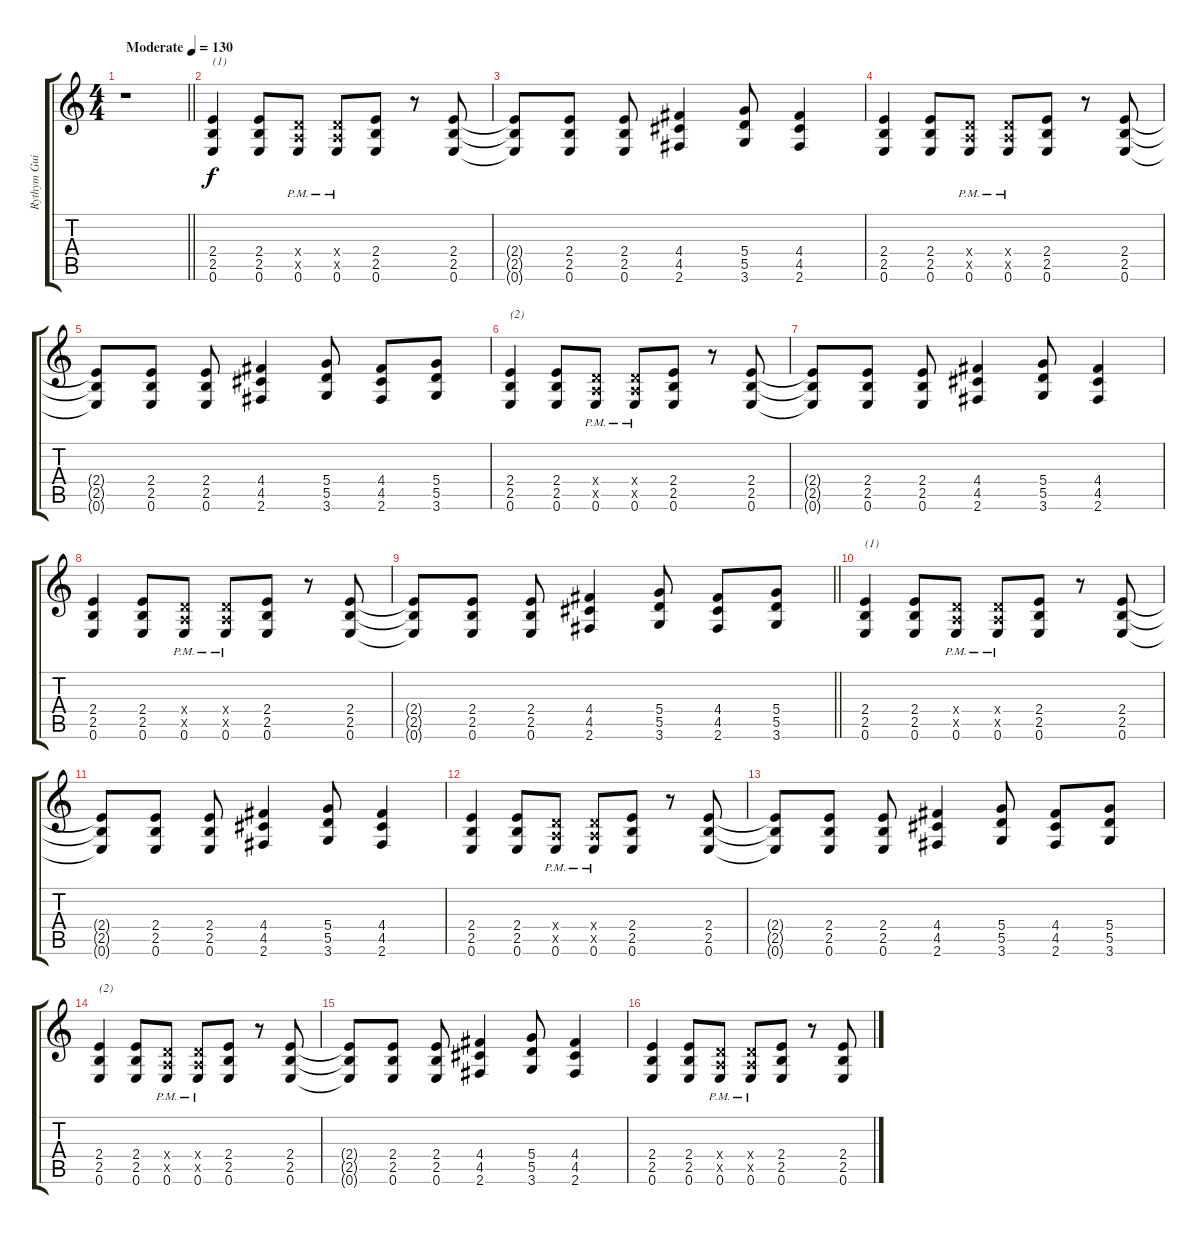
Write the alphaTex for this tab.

\track ("Rythym Guitar I" "Rythym Gui") {instrument overdrivenguitar}
\staff {score tabs}
\tuning (E4 B3 G3 D3 A2 E2) {hide}
\ts (4 4)
\tempo (130 "Moderate")
\clef g2
\barLineRight lightlight
\ks c
r.1{dy f instrument overdrivenguitar} |
(2.4 2.5 0.6).4{txt "(1)"} (2.4 2.5 0.6).8 (0.4{x} 0.5{x} 0.6{pm}).8 (0.4{x} 0.5{x} 0.6{pm}).8 (2.4 2.5 0.6).8 r.8 (2.4 2.5 0.6).8 |
(2.4{t} 2.5{t} 0.6{t}).8 (2.4 2.5 0.6).8 (2.4 2.5 0.6).8 (4.4 4.5 2.6).4 (5.4 5.5 3.6).8 (4.4 4.5 2.6).4 |
(2.4 2.5 0.6).4 (2.4 2.5 0.6).8 (0.4{x} 0.5{x} 0.6{pm}).8 (0.4{x} 0.5{x} 0.6{pm}).8 (2.4 2.5 0.6).8 r.8 (2.4 2.5 0.6).8 |
(2.4{t} 2.5{t} 0.6{t}).8 (2.4 2.5 0.6).8 (2.4 2.5 0.6).8 (4.4 4.5 2.6).4 (5.4 5.5 3.6).8 (4.4 4.5 2.6).8 (5.4 5.5 3.6).8 |
(2.4 2.5 0.6).4{txt "(2)"} (2.4 2.5 0.6).8 (0.4{x} 0.5{x} 0.6{pm}).8 (0.4{x} 0.5{x} 0.6{pm}).8 (2.4 2.5 0.6).8 r.8 (2.4 2.5 0.6).8 |
(2.4{t} 2.5{t} 0.6{t}).8 (2.4 2.5 0.6).8 (2.4 2.5 0.6).8 (4.4 4.5 2.6).4 (5.4 5.5 3.6).8 (4.4 4.5 2.6).4 |
(2.4 2.5 0.6).4 (2.4 2.5 0.6).8 (0.4{x} 0.5{x} 0.6{pm}).8 (0.4{x} 0.5{x} 0.6{pm}).8 (2.4 2.5 0.6).8 r.8 (2.4 2.5 0.6).8 |
\barLineRight lightlight
(2.4{t} 2.5{t} 0.6{t}).8 (2.4 2.5 0.6).8 (2.4 2.5 0.6).8 (4.4 4.5 2.6).4 (5.4 5.5 3.6).8 (4.4 4.5 2.6).8 (5.4 5.5 3.6).8 |
(2.4 2.5 0.6).4{txt "(1)"} (2.4 2.5 0.6).8 (0.4{x} 0.5{x} 0.6{pm}).8 (0.4{x} 0.5{x} 0.6{pm}).8 (2.4 2.5 0.6).8 r.8 (2.4 2.5 0.6).8 |
(2.4{t} 2.5{t} 0.6{t}).8 (2.4 2.5 0.6).8 (2.4 2.5 0.6).8 (4.4 4.5 2.6).4 (5.4 5.5 3.6).8 (4.4 4.5 2.6).4 |
(2.4 2.5 0.6).4 (2.4 2.5 0.6).8 (0.4{x} 0.5{x} 0.6{pm}).8 (0.4{x} 0.5{x} 0.6{pm}).8 (2.4 2.5 0.6).8 r.8 (2.4 2.5 0.6).8 |
(2.4{t} 2.5{t} 0.6{t}).8 (2.4 2.5 0.6).8 (2.4 2.5 0.6).8 (4.4 4.5 2.6).4 (5.4 5.5 3.6).8 (4.4 4.5 2.6).8 (5.4 5.5 3.6).8 |
(2.4 2.5 0.6).4{txt "(2)"} (2.4 2.5 0.6).8 (0.4{x} 0.5{x} 0.6{pm}).8 (0.4{x} 0.5{x} 0.6{pm}).8 (2.4 2.5 0.6).8 r.8 (2.4 2.5 0.6).8 |
(2.4{t} 2.5{t} 0.6{t}).8 (2.4 2.5 0.6).8 (2.4 2.5 0.6).8 (4.4 4.5 2.6).4 (5.4 5.5 3.6).8 (4.4 4.5 2.6).4 |
(2.4 2.5 0.6).4 (2.4 2.5 0.6).8 (0.4{x} 0.5{x} 0.6{pm}).8 (0.4{x} 0.5{x} 0.6{pm}).8 (2.4 2.5 0.6).8 r.8 (2.4 2.5 0.6).8
